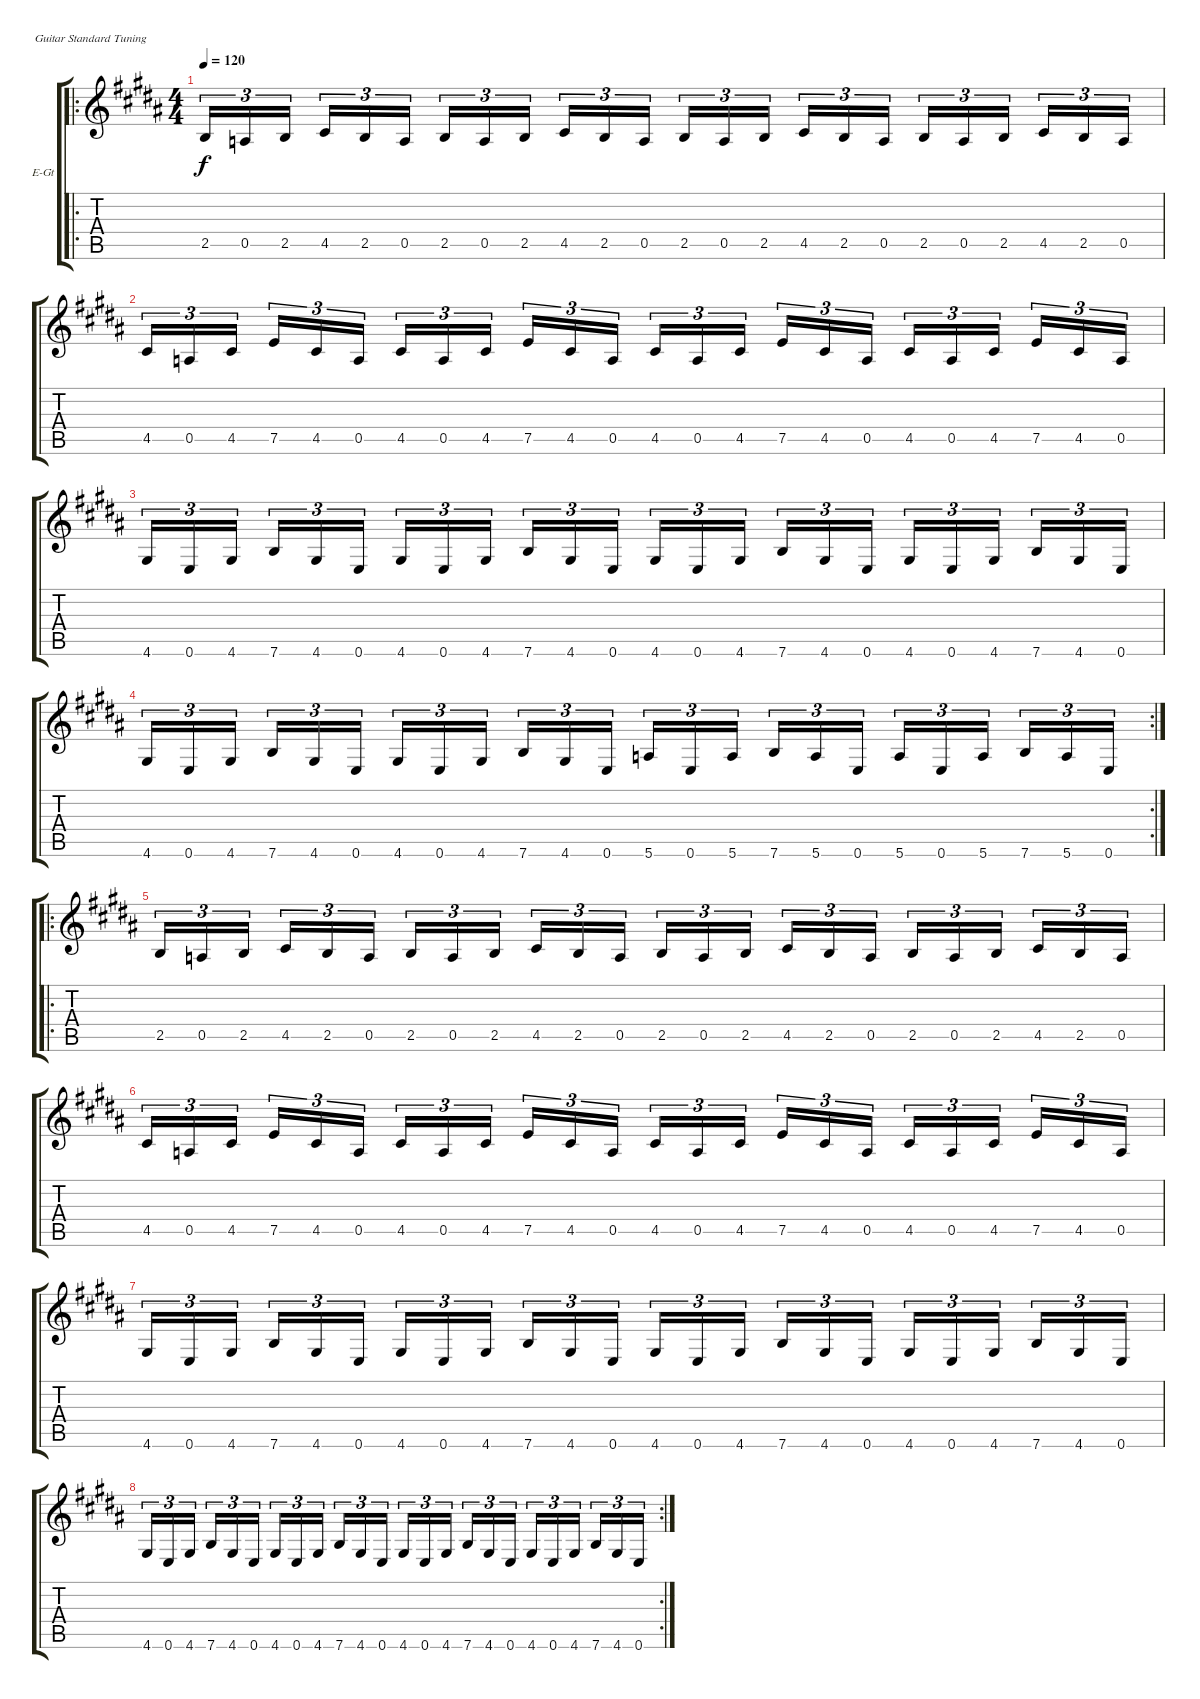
\bracketExtendMode groupsimilarinstruments
\firstSystemTrackNameOrientation horizontal
\otherSystemsTrackNameOrientation horizontal
\track ("Sly" "E-Gt") {instrument overdrivenguitar}
\staff {score tabs}
\tuning (E4 B3 G3 D3 A2 E2)
\ro
\ts (4 4)
\tempo 120
\clef g2
\ks g#minor
2.5{acc forcenatural}.16{tu (3 2) dy f} 0.5{acc forcenatural}.16{tu (3 2)} 2.5{acc forcenatural}.16{tu (3 2)} 4.5{acc #}.16{tu (3 2)} 2.5{acc forcenatural}.16{tu (3 2)} 0.5{acc forcenatural}.16{tu (3 2)} 2.5{acc forcenatural}.16{tu (3 2)} 0.5{acc forcenatural}.16{tu (3 2)} 2.5{acc forcenatural}.16{tu (3 2)} 4.5{acc #}.16{tu (3 2)} 2.5{acc forcenatural}.16{tu (3 2)} 0.5{acc forcenatural}.16{tu (3 2)} 2.5{acc forcenatural}.16{tu (3 2)} 0.5{acc forcenatural}.16{tu (3 2)} 2.5{acc forcenatural}.16{tu (3 2)} 4.5{acc #}.16{tu (3 2)} 2.5{acc forcenatural}.16{tu (3 2)} 0.5{acc forcenatural}.16{tu (3 2)} 2.5{acc forcenatural}.16{tu (3 2)} 0.5{acc forcenatural}.16{tu (3 2)} 2.5{acc forcenatural}.16{tu (3 2)} 4.5{acc #}.16{tu (3 2)} 2.5{acc forcenatural}.16{tu (3 2)} 0.5{acc forcenatural}.16{tu (3 2)} |
4.5{acc #}.16{tu (3 2)} 0.5{acc forcenatural}.16{tu (3 2)} 4.5{acc #}.16{tu (3 2)} 7.5{acc forcenatural}.16{tu (3 2)} 4.5{acc #}.16{tu (3 2)} 0.5{acc forcenatural}.16{tu (3 2)} 4.5{acc #}.16{tu (3 2)} 0.5{acc forcenatural}.16{tu (3 2)} 4.5{acc #}.16{tu (3 2)} 7.5{acc forcenatural}.16{tu (3 2)} 4.5{acc #}.16{tu (3 2)} 0.5{acc forcenatural}.16{tu (3 2)} 4.5{acc #}.16{tu (3 2)} 0.5{acc forcenatural}.16{tu (3 2)} 4.5{acc #}.16{tu (3 2)} 7.5{acc forcenatural}.16{tu (3 2)} 4.5{acc #}.16{tu (3 2)} 0.5{acc forcenatural}.16{tu (3 2)} 4.5{acc #}.16{tu (3 2)} 0.5{acc forcenatural}.16{tu (3 2)} 4.5{acc #}.16{tu (3 2)} 7.5{acc forcenatural}.16{tu (3 2)} 4.5{acc #}.16{tu (3 2)} 0.5{acc forcenatural}.16{tu (3 2)} |
4.6{acc #}.16{tu (3 2)} 0.6{acc forcenatural}.16{tu (3 2)} 4.6{acc #}.16{tu (3 2)} 7.6{acc forcenatural}.16{tu (3 2)} 4.6{acc #}.16{tu (3 2)} 0.6{acc forcenatural}.16{tu (3 2)} 4.6{acc #}.16{tu (3 2)} 0.6{acc forcenatural}.16{tu (3 2)} 4.6{acc #}.16{tu (3 2)} 7.6{acc forcenatural}.16{tu (3 2)} 4.6{acc #}.16{tu (3 2)} 0.6{acc forcenatural}.16{tu (3 2)} 4.6{acc #}.16{tu (3 2)} 0.6{acc forcenatural}.16{tu (3 2)} 4.6{acc #}.16{tu (3 2)} 7.6{acc forcenatural}.16{tu (3 2)} 4.6{acc #}.16{tu (3 2)} 0.6{acc forcenatural}.16{tu (3 2)} 4.6{acc #}.16{tu (3 2)} 0.6{acc forcenatural}.16{tu (3 2)} 4.6{acc #}.16{tu (3 2)} 7.6{acc forcenatural}.16{tu (3 2)} 4.6{acc #}.16{tu (3 2)} 0.6{acc forcenatural}.16{tu (3 2)} |
\rc 2
4.6{acc #}.16{tu (3 2)} 0.6{acc forcenatural}.16{tu (3 2)} 4.6{acc #}.16{tu (3 2)} 7.6{acc forcenatural}.16{tu (3 2)} 4.6{acc #}.16{tu (3 2)} 0.6{acc forcenatural}.16{tu (3 2)} 4.6{acc #}.16{tu (3 2)} 0.6{acc forcenatural}.16{tu (3 2)} 4.6{acc #}.16{tu (3 2)} 7.6{acc forcenatural}.16{tu (3 2)} 4.6{acc #}.16{tu (3 2)} 0.6{acc forcenatural}.16{tu (3 2)} 5.6{acc forcenatural}.16{tu (3 2)} 0.6{acc forcenatural}.16{tu (3 2)} 5.6{acc forcenatural}.16{tu (3 2)} 7.6{acc forcenatural}.16{tu (3 2)} 5.6{acc forcenatural}.16{tu (3 2)} 0.6{acc forcenatural}.16{tu (3 2)} 5.6{acc forcenatural}.16{tu (3 2)} 0.6{acc forcenatural}.16{tu (3 2)} 5.6{acc forcenatural}.16{tu (3 2)} 7.6{acc forcenatural}.16{tu (3 2)} 5.6{acc forcenatural}.16{tu (3 2)} 0.6{acc forcenatural}.16{tu (3 2)} |
\ro
2.5{acc forcenatural}.16{tu (3 2)} 0.5{acc forcenatural}.16{tu (3 2)} 2.5{acc forcenatural}.16{tu (3 2)} 4.5{acc #}.16{tu (3 2)} 2.5{acc forcenatural}.16{tu (3 2)} 0.5{acc forcenatural}.16{tu (3 2)} 2.5{acc forcenatural}.16{tu (3 2)} 0.5{acc forcenatural}.16{tu (3 2)} 2.5{acc forcenatural}.16{tu (3 2)} 4.5{acc #}.16{tu (3 2)} 2.5{acc forcenatural}.16{tu (3 2)} 0.5{acc forcenatural}.16{tu (3 2)} 2.5{acc forcenatural}.16{tu (3 2)} 0.5{acc forcenatural}.16{tu (3 2)} 2.5{acc forcenatural}.16{tu (3 2)} 4.5{acc #}.16{tu (3 2)} 2.5{acc forcenatural}.16{tu (3 2)} 0.5{acc forcenatural}.16{tu (3 2)} 2.5{acc forcenatural}.16{tu (3 2)} 0.5{acc forcenatural}.16{tu (3 2)} 2.5{acc forcenatural}.16{tu (3 2)} 4.5{acc #}.16{tu (3 2)} 2.5{acc forcenatural}.16{tu (3 2)} 0.5{acc forcenatural}.16{tu (3 2)} |
4.5{acc #}.16{tu (3 2)} 0.5{acc forcenatural}.16{tu (3 2)} 4.5{acc #}.16{tu (3 2)} 7.5{acc forcenatural}.16{tu (3 2)} 4.5{acc #}.16{tu (3 2)} 0.5{acc forcenatural}.16{tu (3 2)} 4.5{acc #}.16{tu (3 2)} 0.5{acc forcenatural}.16{tu (3 2)} 4.5{acc #}.16{tu (3 2)} 7.5{acc forcenatural}.16{tu (3 2)} 4.5{acc #}.16{tu (3 2)} 0.5{acc forcenatural}.16{tu (3 2)} 4.5{acc #}.16{tu (3 2)} 0.5{acc forcenatural}.16{tu (3 2)} 4.5{acc #}.16{tu (3 2)} 7.5{acc forcenatural}.16{tu (3 2)} 4.5{acc #}.16{tu (3 2)} 0.5{acc forcenatural}.16{tu (3 2)} 4.5{acc #}.16{tu (3 2)} 0.5{acc forcenatural}.16{tu (3 2)} 4.5{acc #}.16{tu (3 2)} 7.5{acc forcenatural}.16{tu (3 2)} 4.5{acc #}.16{tu (3 2)} 0.5{acc forcenatural}.16{tu (3 2)} |
4.6{acc #}.16{tu (3 2)} 0.6{acc forcenatural}.16{tu (3 2)} 4.6{acc #}.16{tu (3 2)} 7.6{acc forcenatural}.16{tu (3 2)} 4.6{acc #}.16{tu (3 2)} 0.6{acc forcenatural}.16{tu (3 2)} 4.6{acc #}.16{tu (3 2)} 0.6{acc forcenatural}.16{tu (3 2)} 4.6{acc #}.16{tu (3 2)} 7.6{acc forcenatural}.16{tu (3 2)} 4.6{acc #}.16{tu (3 2)} 0.6{acc forcenatural}.16{tu (3 2)} 4.6{acc #}.16{tu (3 2)} 0.6{acc forcenatural}.16{tu (3 2)} 4.6{acc #}.16{tu (3 2)} 7.6{acc forcenatural}.16{tu (3 2)} 4.6{acc #}.16{tu (3 2)} 0.6{acc forcenatural}.16{tu (3 2)} 4.6{acc #}.16{tu (3 2)} 0.6{acc forcenatural}.16{tu (3 2)} 4.6{acc #}.16{tu (3 2)} 7.6{acc forcenatural}.16{tu (3 2)} 4.6{acc #}.16{tu (3 2)} 0.6{acc forcenatural}.16{tu (3 2)} |
\rc 2
4.6{acc #}.16{tu (3 2)} 0.6{acc forcenatural}.16{tu (3 2)} 4.6{acc #}.16{tu (3 2)} 7.6{acc forcenatural}.16{tu (3 2)} 4.6{acc #}.16{tu (3 2)} 0.6{acc forcenatural}.16{tu (3 2)} 4.6{acc #}.16{tu (3 2)} 0.6{acc forcenatural}.16{tu (3 2)} 4.6{acc #}.16{tu (3 2)} 7.6{acc forcenatural}.16{tu (3 2)} 4.6{acc #}.16{tu (3 2)} 0.6{acc forcenatural}.16{tu (3 2)} 4.6{acc #}.16{tu (3 2)} 0.6{acc forcenatural}.16{tu (3 2)} 4.6{acc #}.16{tu (3 2)} 7.6{acc forcenatural}.16{tu (3 2)} 4.6{acc #}.16{tu (3 2)} 0.6{acc forcenatural}.16{tu (3 2)} 4.6{acc #}.16{tu (3 2)} 0.6{acc forcenatural}.16{tu (3 2)} 4.6{acc #}.16{tu (3 2)} 7.6{acc forcenatural}.16{tu (3 2)} 4.6{acc #}.16{tu (3 2)} 0.6{acc forcenatural}.16{tu (3 2)}
